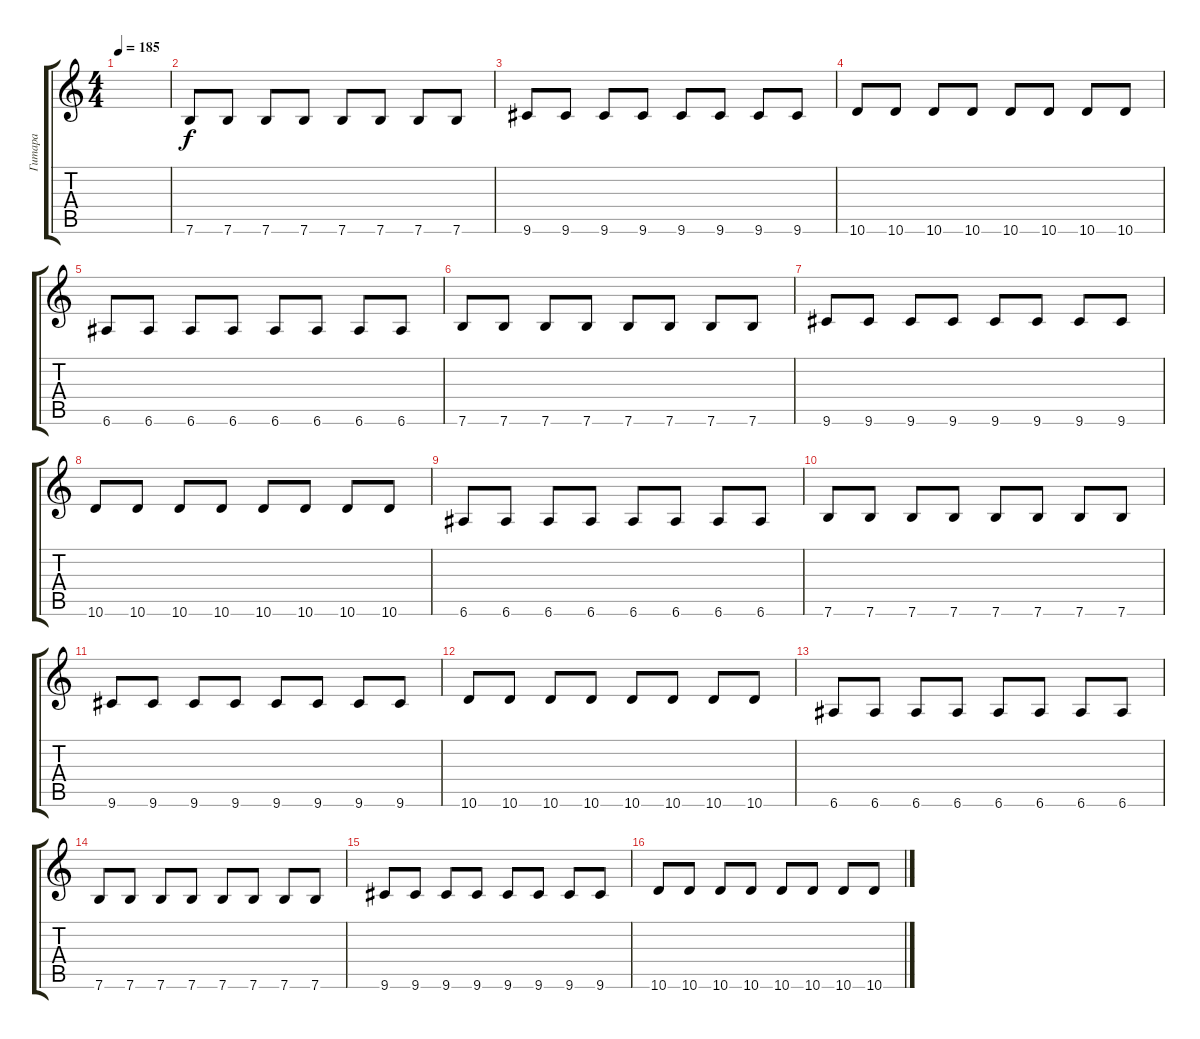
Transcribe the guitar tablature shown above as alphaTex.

\track ("Гитара" "Гитара") {instrument distortionguitar}
\staff {score tabs}
\tuning (E4 B3 G3 D3 A2 E2) {hide}
\ts (4 4)
\tempo 185
\clef g2
\ks c
|
7.6.8 7.6.8 7.6.8 7.6.8 7.6.8 7.6.8 7.6.8 7.6.8 |
9.6.8 9.6.8 9.6.8 9.6.8 9.6.8 9.6.8 9.6.8 9.6.8 |
10.6.8 10.6.8 10.6.8 10.6.8 10.6.8 10.6.8 10.6.8 10.6.8 |
6.6.8 6.6.8 6.6.8 6.6.8 6.6.8 6.6.8 6.6.8 6.6.8 |
7.6.8 7.6.8 7.6.8 7.6.8 7.6.8 7.6.8 7.6.8 7.6.8 |
9.6.8 9.6.8 9.6.8 9.6.8 9.6.8 9.6.8 9.6.8 9.6.8 |
10.6.8 10.6.8 10.6.8 10.6.8 10.6.8 10.6.8 10.6.8 10.6.8 |
6.6.8 6.6.8 6.6.8 6.6.8 6.6.8 6.6.8 6.6.8 6.6.8 |
7.6.8 7.6.8 7.6.8 7.6.8 7.6.8 7.6.8 7.6.8 7.6.8 |
9.6.8 9.6.8 9.6.8 9.6.8 9.6.8 9.6.8 9.6.8 9.6.8 |
10.6.8 10.6.8 10.6.8 10.6.8 10.6.8 10.6.8 10.6.8 10.6.8 |
6.6.8 6.6.8 6.6.8 6.6.8 6.6.8 6.6.8 6.6.8 6.6.8 |
7.6.8 7.6.8 7.6.8 7.6.8 7.6.8 7.6.8 7.6.8 7.6.8 |
9.6.8 9.6.8 9.6.8 9.6.8 9.6.8 9.6.8 9.6.8 9.6.8 |
10.6.8 10.6.8 10.6.8 10.6.8 10.6.8 10.6.8 10.6.8 10.6.8
